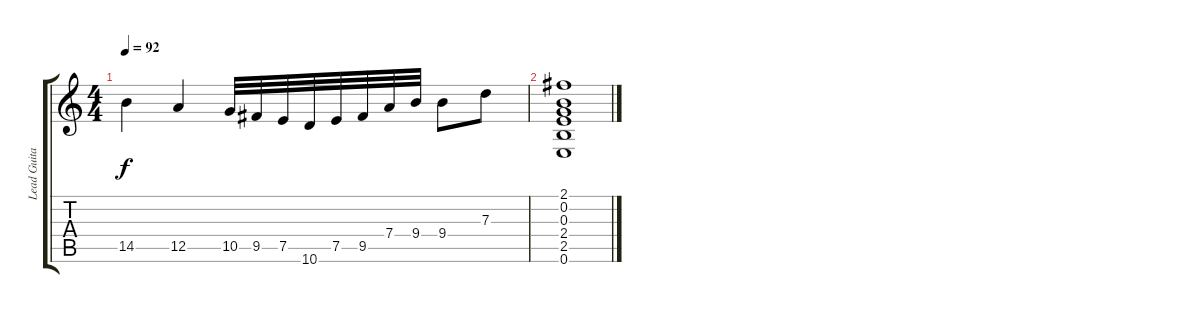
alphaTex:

\track ("Lead Guitar" "Lead Guita") {instrument overdrivenguitar}
\staff {score tabs}
\tuning (E4 B3 G3 D3 A2 E2) {hide}
\ts (4 4)
\tempo 92
\clef g2
\ks c
14.5.4{dy f} 12.5.4 10.5.32 9.5.32 7.5.32 10.6.32 7.5.32 9.5.32 7.4.32 9.4.32 9.4.8 7.3.8 |
(2.1 0.2 0.3 2.4 2.5 0.6).1
